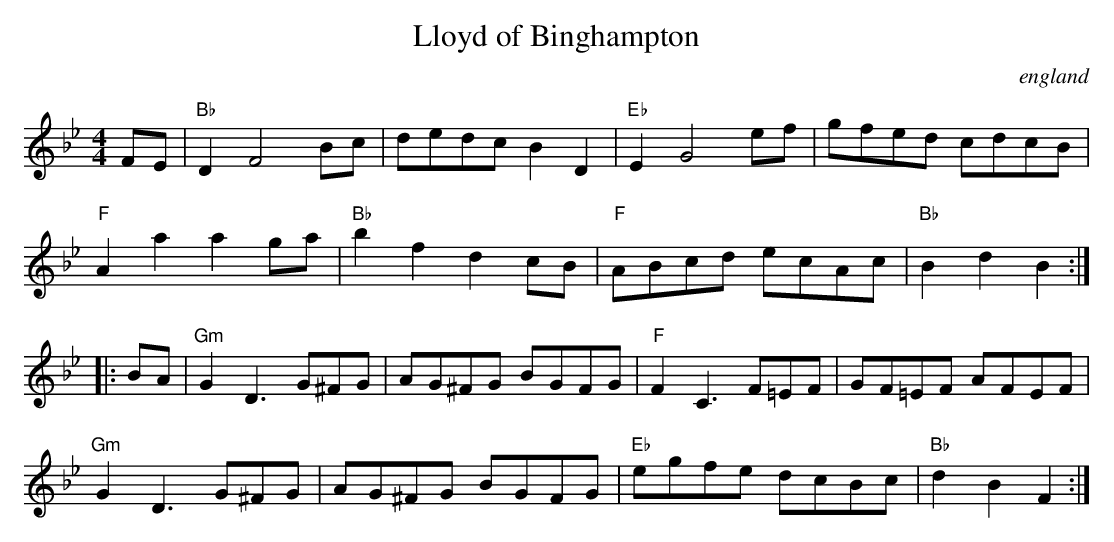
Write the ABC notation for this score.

X:1
T:Lloyd of Binghampton
O:england
M:4/4
L:1/4
K:Bb
F/2E/2|"Bb"DF2B/2c/2|d/2e/2d/2c/2 BD|"Eb"EG2e/2f/2|g/2f/2e/2d/2 c/2d/2c/2B/2|
"F"Aa ag/2a/2|"Bb"bf dc/2B/2|"F"A/2B/2c/2d/2 e/2c/2A/2c/2|"Bb"Bd B::
B/2A/2|"Gm"GD3/2G/2^F/2G/2|A/2G/2^F/2G/2 B/2G/2F/2G/2|"F"FC3/2F/2=E/2F/2|\
G/2F/2=E/2F/2 A/2F/2E/2F/2|
"Gm"GD3/2G/2^F/2G/2|A/2G/2^F/2G/2 B/2G/2F/2G/2|"Eb"e/2g/2f/2e/2 d/2c/2B/2c/2|\
"Bb"dB F:|
